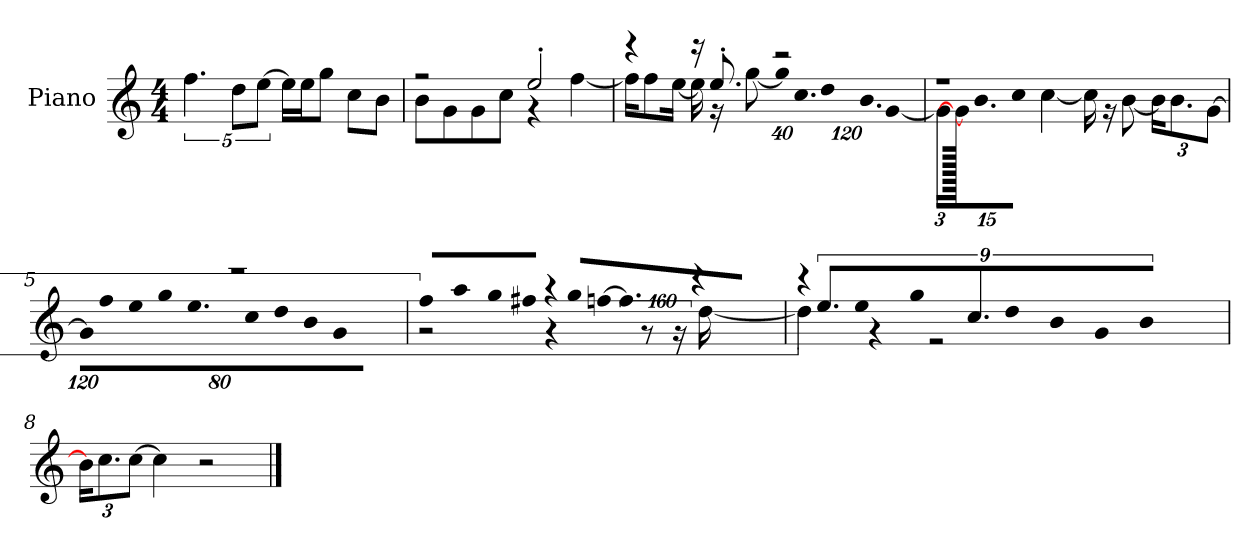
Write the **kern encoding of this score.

**kern
*part1
*staff1
*I"Piano
*I'P-no
*clefG2
*k[]
*M4/4
*MM90
=1
5.ff\
10dd\L
[10ee\J
16ee\LL]
16ee\J
8gg\J
8cc\L
8b\J
=2
*^
2r	8b\L
.	8g\
.	8g\
.	8cc\J
2ee'/	4r
.	[4ff\
=3	=3
4r	16ff\KL]
.	8ff\
.	[16ee\Jk
16r	16ee\]
8.ee'/	16r
.	[8gg\
*	*Xbrackettup
!	!LO:N:vis=32
2r	640%23gg\KLL]
!	!LO:N:vis=16.
.	960%103cc\J
!	!LO:N:vis=8
.	960%137dd\
!	!LO:N:vis=16.
.	960%103b\L
.	[384%41g\J
=4	=4
1r	24g\KL]
.	1920g\_
.	12.b\
.	12cc\J
.	[4cc\
.	16cc\]
.	16r
.	[8b\
.	24b\KL]
.	12.b\
.	[12g\J
1920ryy	.
!!LO:LB:g=z	!!
=5	=5
!	!LO:N:vis=16
1r	1920%107g\KL]
!	!LO:N:vis=8
.	640%71ff\
!	!LO:N:vis=8
.	640%71ee\
!	!LO:N:vis=8
.	640%71gg\
.	9.ee\
!	!LO:N:vis=8
.	640%71cc\
!	!LO:N:vis=8
.	640%71dd\
!	!LO:N:vis=8
.	640%71b\
!	!LO:N:vis=8
.	640%71g\J
.	960ryy
=6	=6
*brackettup	*
!LO:N:vis=8	!
960%137ff/L	2r
!LO:N:vis=8	!
960%137aa/	.
!LO:N:vis=8	!
960%137gg/	.
!LO:N:vis=16	!
1920%137ff#X/Jk	.
!LO:N:vis=16	!
1920%137r	.
.	4r
!LO:N:vis=16	!
1920%137gg/LL	.
!LO:N:vis=16	!
[1920%137ffn/J	.
!LO:N:vis=8.	!
640%137ff/J]	.
.	8r
.	16r
!LO:N:vis=16	!
1920%137r	.
.	[16dd\
960ryy	.
=7	=7
!LO:N:vis=16	!
1920%107r	4dd\]
9.ee/L	.
!LO:N:vis=16	!
1920%107ee/K	.
.	4r
!LO:N:vis=8	!
640%71gg/	.
9.cc/	.
.	2r
!LO:N:vis=8	!
640%71dd/	.
!LO:N:vis=8	!
640%71b/	.
!LO:N:vis=8	!
640%71g/	.
!LO:N:vis=8	!
[640%71b/J	.
1920ryy	.
*v	*v
=8
*Xbrackettup
24b\KL]
12.cc\
[12cc\J
4cc\]
2r
==
*-
